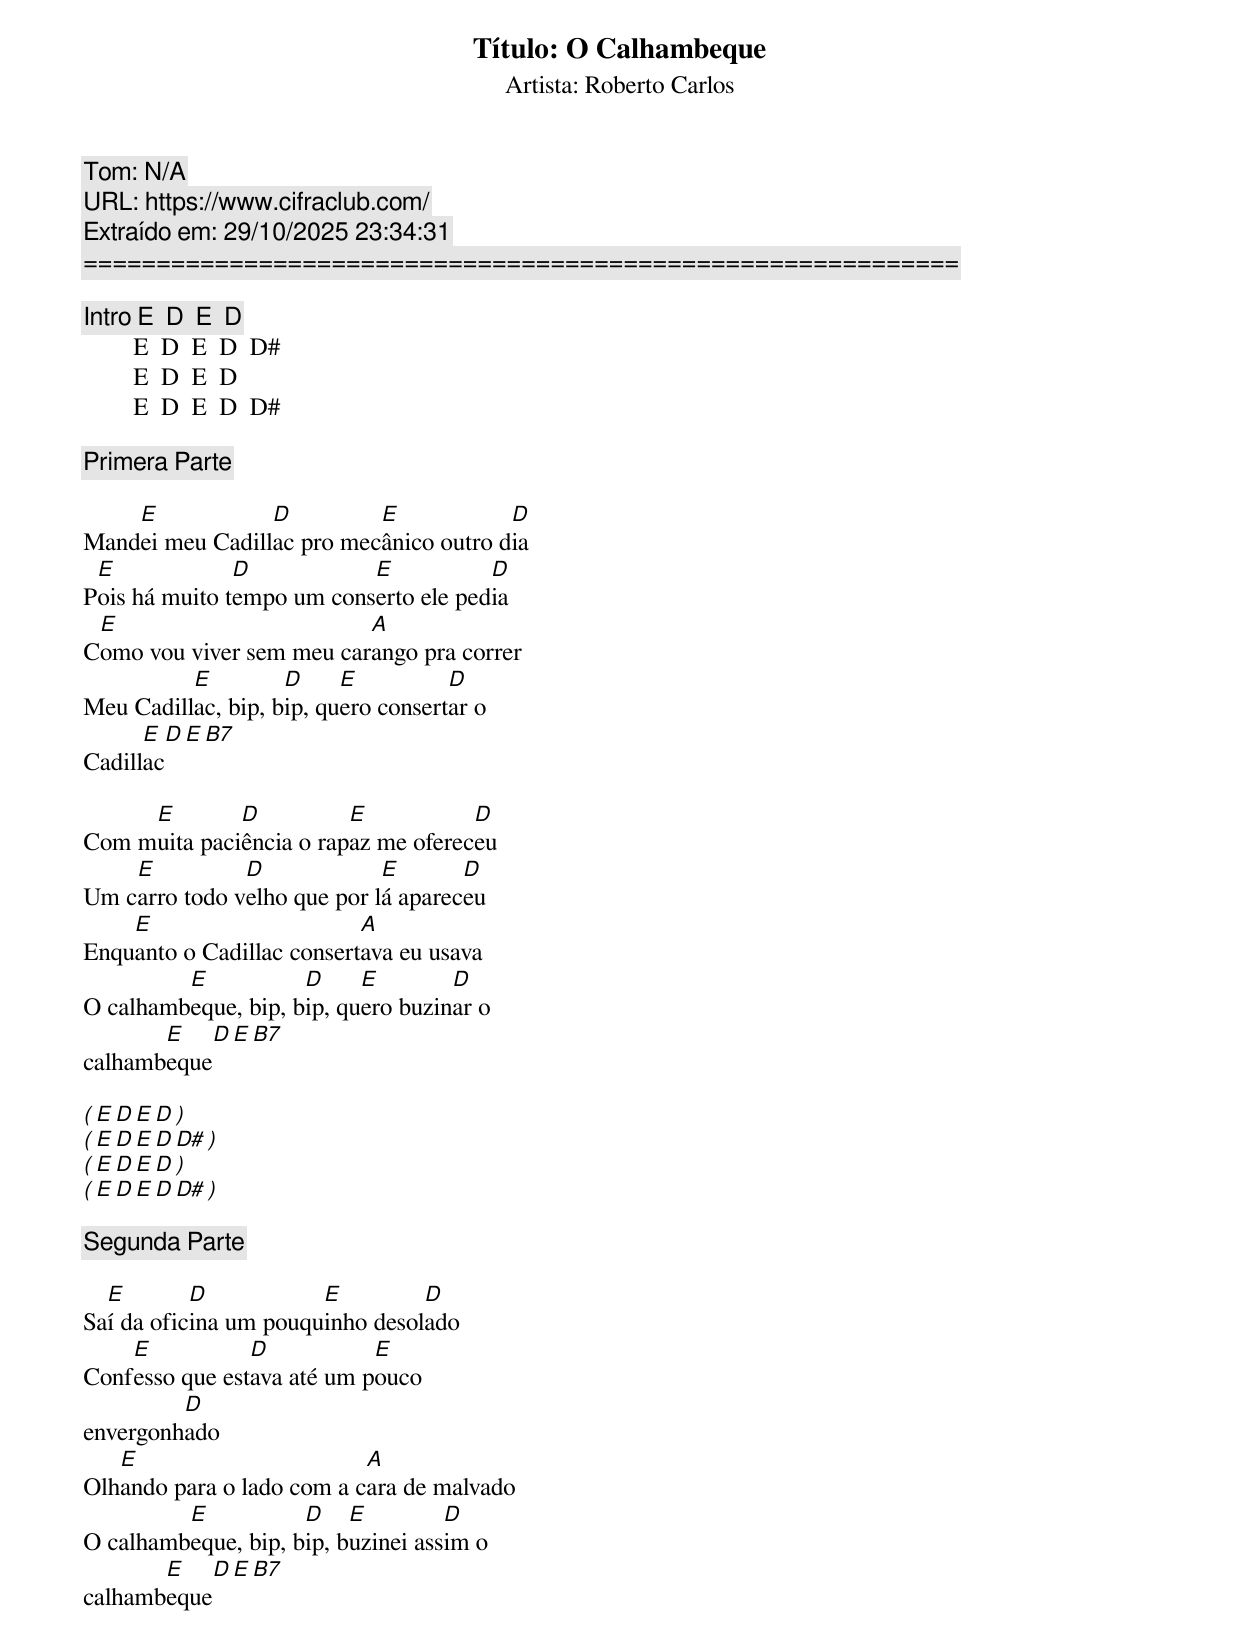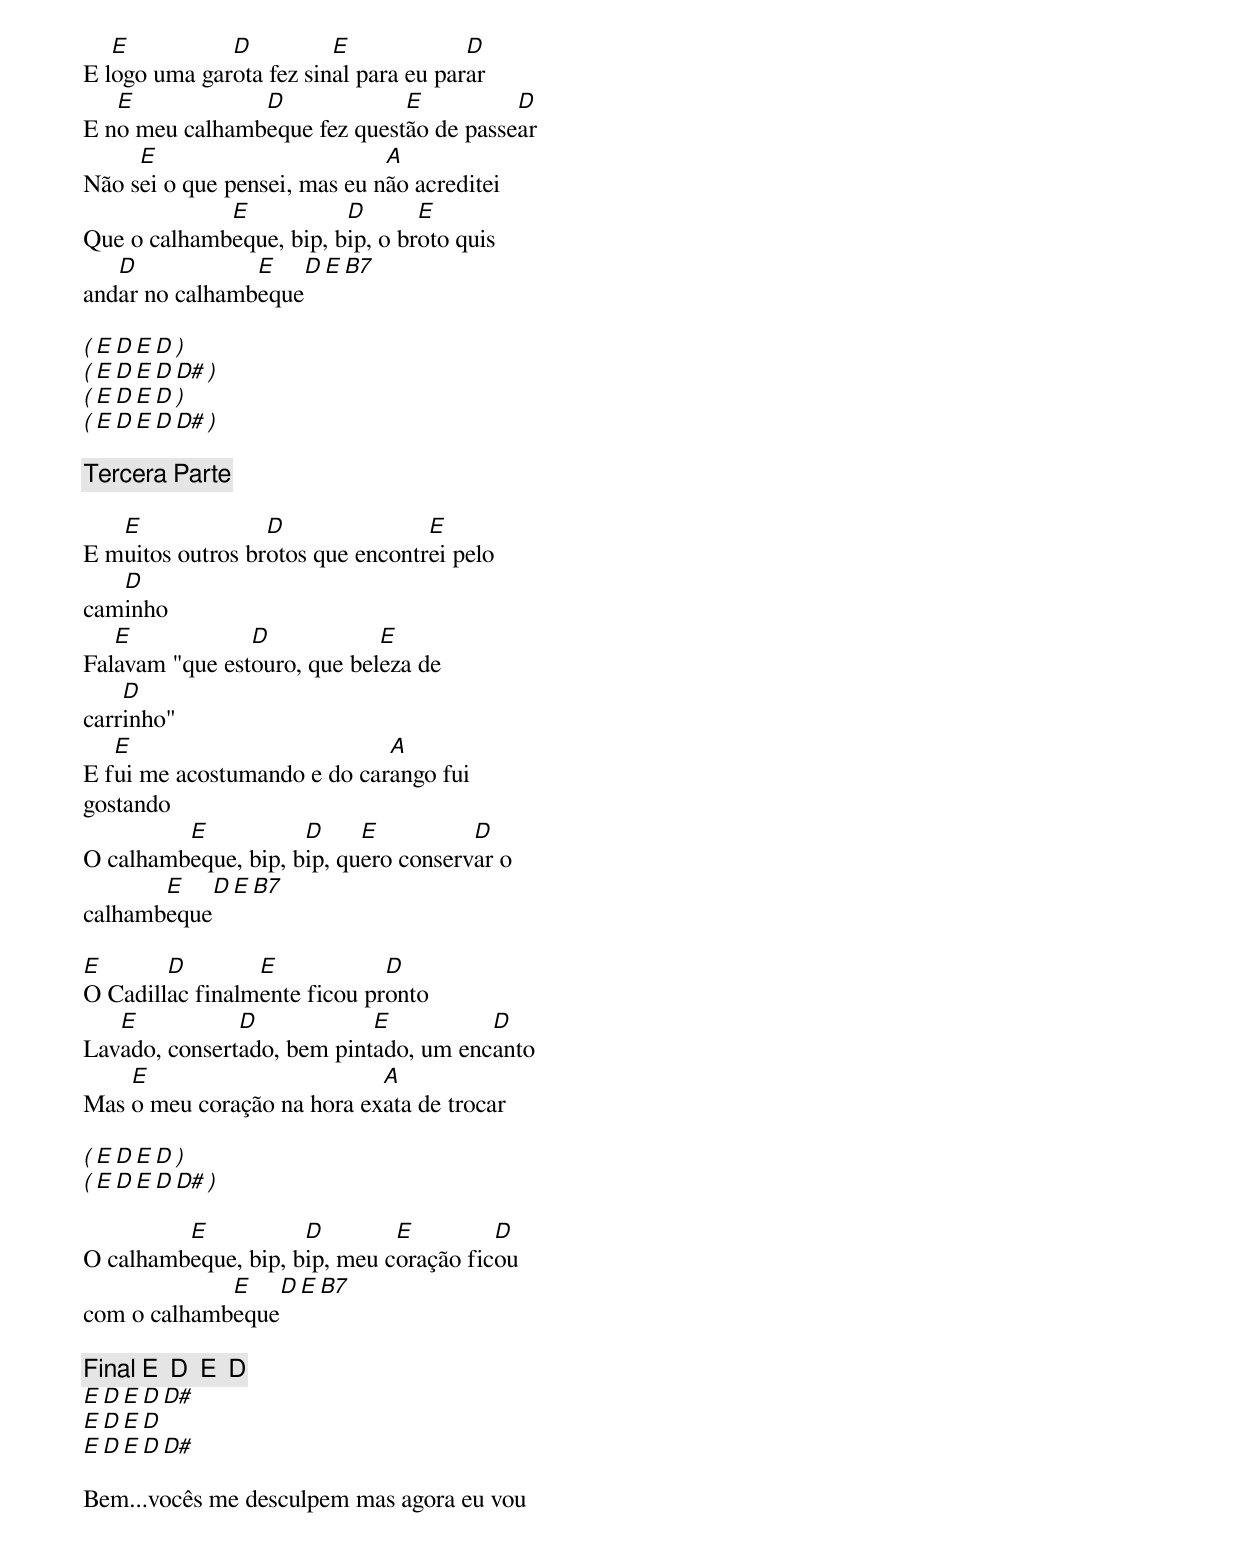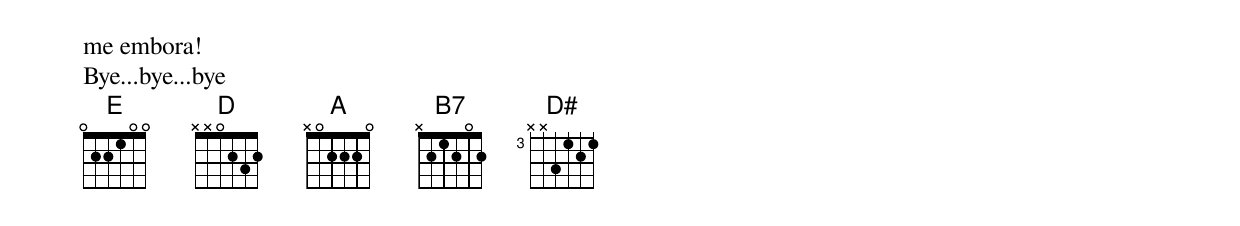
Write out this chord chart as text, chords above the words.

Título: O Calhambeque
Artista: Roberto Carlos
Tom: N/A
URL: https://www.cifraclub.com/
Extraído em: 29/10/2025 23:34:31
============================================================

[Intro] E  D  E  D
        E  D  E  D  D#
        E  D  E  D
        E  D  E  D  D#

[Primera Parte]

    E            D         E            D
Mandei meu Cadillac pro mecânico outro dia
 E             D           E           D
Pois há muito tempo um conserto ele pedia
 E                        A
Como vou viver sem meu carango pra correr
          E         D     E          D
Meu Cadillac, bip, bip, quero consertar o
      E  D  E  B7
Cadillac

     E        D          E           D
Com muita paciência o rapaz me ofereceu
    E          D             E       D
Um carro todo velho que por lá apareceu
    E                      A
Enquanto o Cadillac consertava eu usava
         E           D     E        D
O calhambeque, bip, bip, quero buzinar o
       E   D  E  B7
calhambeque

( E  D  E  D )
( E  D  E  D  D# )
( E  D  E  D )
( E  D  E  D  D# )

[Segunda Parte]

  E        D           E         D
Saí da oficina um pouquinho desolado
    E           D           E
Confesso que estava até um pouco
         D
envergonhado
   E                       A
Olhando para o lado com a cara de malvado
         E           D    E         D
O calhambeque, bip, bip, buzinei assim o
       E   D  E  B7
calhambeque

   E          D          E             D
E logo uma garota fez sinal para eu parar
   E            D             E          D
E no meu calhambeque fez questão de passear
     E                        A
Não sei o que pensei, mas eu não acreditei
             E           D       E
Que o calhambeque, bip, bip, o broto quis
   D            E   D  E  B7
andar no calhambeque

( E  D  E  D )
( E  D  E  D  D# )
( E  D  E  D )
( E  D  E  D  D# )

[Tercera Parte]

   E              D               E
E muitos outros brotos que encontrei pelo
   D
caminho
   E            D            E
Falavam "que estouro, que beleza de
    D
carrinho"
   E                         A
E fui me acostumando e do carango fui
gostando
         E           D     E          D
O calhambeque, bip, bip, quero conservar o
       E   D  E  B7
calhambeque

E       D        E            D
O Cadillac finalmente ficou pronto
   E           D            E          D
Lavado, consertado, bem pintado, um encanto
    E                       A
Mas o meu coração na hora exata de trocar

( E  D  E  D )
( E  D  E  D  D# )

         E           D        E         D
O calhambeque, bip, bip, meu coração ficou
             E    D  E  B7
com o calhambeque

[Final] E  D  E  D
        E  D  E  D  D#
        E  D  E  D
        E  D  E  D  D#

Bem...vocês me desculpem mas agora eu vou
me embora!
Bye...bye...bye
